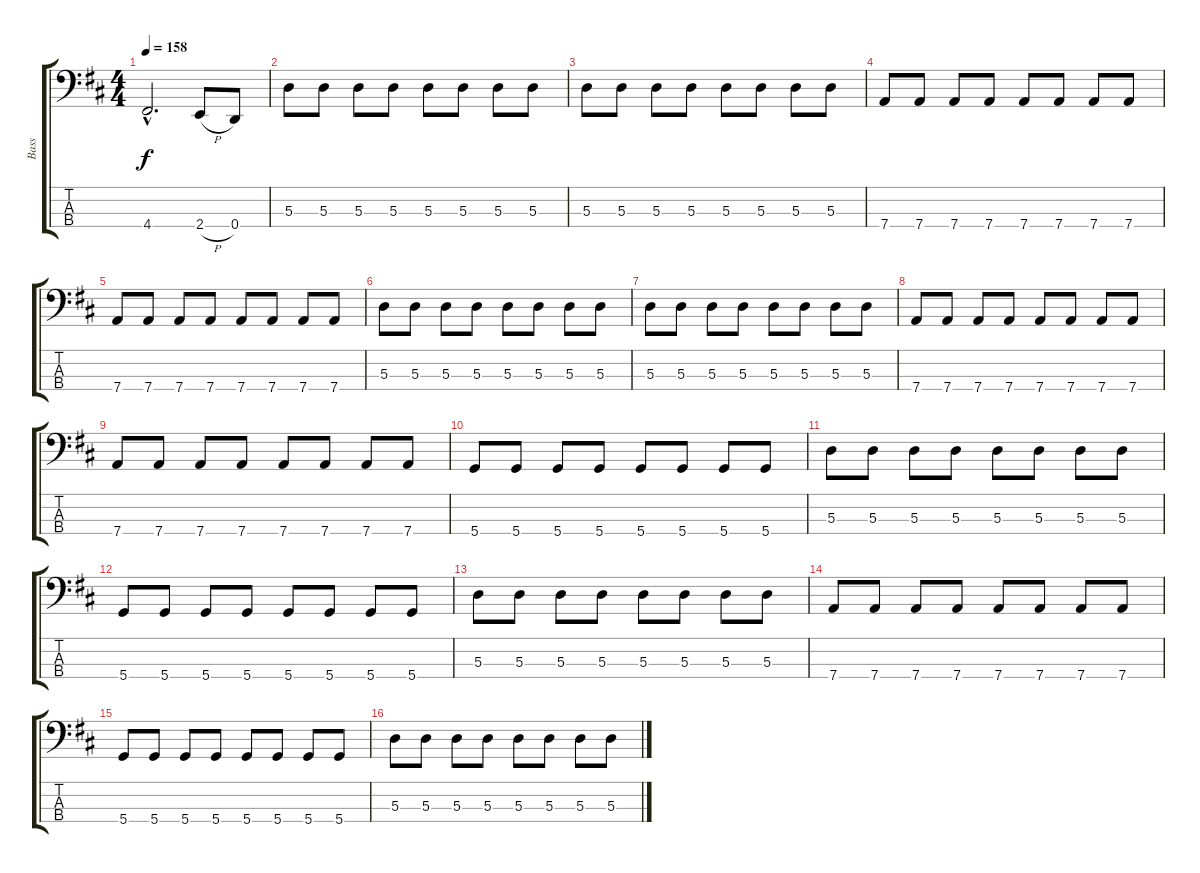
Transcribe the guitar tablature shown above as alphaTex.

\track ("Bass" "Bass") {instrument electricbasspick}
\staff {score tabs}
\tuning (G2 D2 A1 D1) {hide}
\ts (4 4)
\tempo 158
\clef f4
\ks d
4.4{hac t}.2{d dy f} 2.4{h}.8 0.4.8 |
5.3.8 5.3.8 5.3.8 5.3.8 5.3.8 5.3.8 5.3.8 5.3.8 |
5.3.8 5.3.8 5.3.8 5.3.8 5.3.8 5.3.8 5.3.8 5.3.8 |
7.4.8 7.4.8 7.4.8 7.4.8 7.4.8 7.4.8 7.4.8 7.4.8 |
7.4.8 7.4.8 7.4.8 7.4.8 7.4.8 7.4.8 7.4.8 7.4.8 |
5.3.8 5.3.8 5.3.8 5.3.8 5.3.8 5.3.8 5.3.8 5.3.8 |
5.3.8 5.3.8 5.3.8 5.3.8 5.3.8 5.3.8 5.3.8 5.3.8 |
7.4.8 7.4.8 7.4.8 7.4.8 7.4.8 7.4.8 7.4.8 7.4.8 |
7.4.8 7.4.8 7.4.8 7.4.8 7.4.8 7.4.8 7.4.8 7.4.8 |
5.4.8 5.4.8 5.4.8 5.4.8 5.4.8 5.4.8 5.4.8 5.4.8 |
5.3.8 5.3.8 5.3.8 5.3.8 5.3.8 5.3.8 5.3.8 5.3.8 |
5.4.8 5.4.8 5.4.8 5.4.8 5.4.8 5.4.8 5.4.8 5.4.8 |
5.3.8 5.3.8 5.3.8 5.3.8 5.3.8 5.3.8 5.3.8 5.3.8 |
7.4.8 7.4.8 7.4.8 7.4.8 7.4.8 7.4.8 7.4.8 7.4.8 |
5.4.8 5.4.8 5.4.8 5.4.8 5.4.8 5.4.8 5.4.8 5.4.8 |
5.3.8 5.3.8 5.3.8 5.3.8 5.3.8 5.3.8 5.3.8 5.3.8
